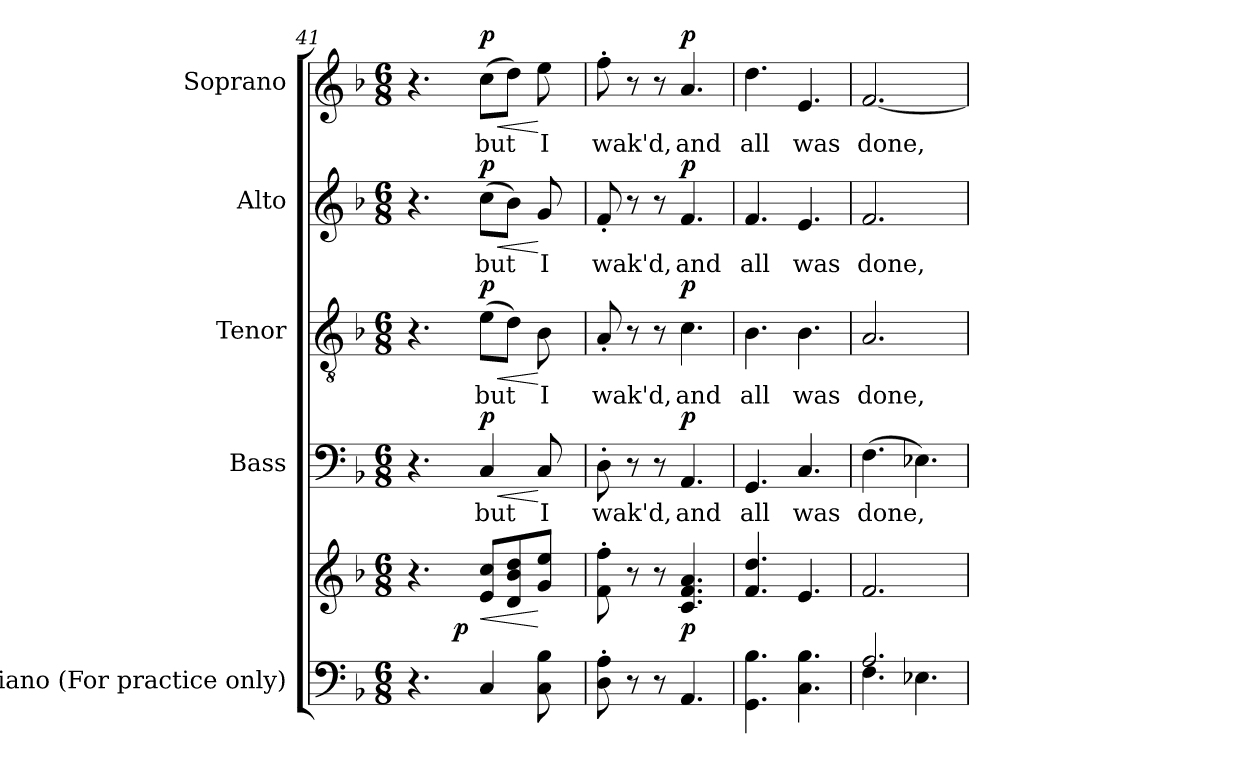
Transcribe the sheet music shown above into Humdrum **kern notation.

**kern	**kern	**dynam	**kern	**text	**dynam	**kern	**text	**dynam	**kern	**text	**dynam	**kern	**text	**dynam
*part5	*part5	*part5	*part4	*part4	*part4	*part3	*part3	*part3	*part2	*part2	*part2	*part1	*part1	*part1
*staff6	*staff5	*staff5/6	*staff4	*staff4	*staff4	*staff3	*staff3	*staff3	*staff2	*staff2	*staff2	*staff1	*staff1	*staff1
*I"Piano (For  practice  only)	*	*	*I"Bass	*	*	*I"Tenor	*	*	*I"Alto	*	*	*I"Soprano	*	*
*I'Pno.	*	*	*I'B.	*	*	*I'T.	*	*	*I'A.	*	*	*I'S.	*	*
*clefF4	*clefG2	*	*clefF4	*	*	*clefGv2	*	*	*clefG2	*	*	*clefG2	*	*
*	*	*	*	*	*	*ITrd7c12	*	*	*	*	*	*	*	*
*k[b-]	*k[b-]	*	*k[b-]	*	*	*k[b-]	*	*	*k[b-]	*	*	*k[b-]	*	*
*F:	*F:	*	*F:	*	*	*F:	*	*	*F:	*	*	*F:	*	*
*M6/8	*M6/8	*	*M6/8	*	*	*M6/8	*	*	*M6/8	*	*	*M6/8	*	*
=41	=41	=41	=41	=41	=41	=41	=41	=41	=41	=41	=41	=41	=41	=41
*	*^	*	*	*	*	*	*	*	*	*	*	*	*	*
4.r	4.r	4ryy	.	4.r	.	.	4.r	.	.	4.r	.	.	4.r	.	.
.	.	256.ryy	.	.	.	.	.	.	.	.	.	.	.	.	.
.	.	4ryy	p	.	.	.	.	.	.	.	.	.	.	.	.
!	!	!	!LO:HP:b	!	!	!	!	!	!	!	!	!	!	!	!
!	!	!	!	!	!LO:LY:b:color=#000000	!LO:HP:b	!	!	!	!	!	!	!	!	!
!	!	!	!	!	!	!	!	!LO:LY:b:color=#000000	!LO:HP:b	!	!	!	!	!	!
!	!	!	!	!	!	!	!	!	!	!	!LO:LY:b:color=#000000	!LO:HP:b	!	!	!
!	!	!	!	!	!	!	!	!	!	!	!	!	!	!LO:LY:b:color=#000000	!LO:HP:b
4Ci/	8ei/ 8cciL	.	<	4Ci/	but	< p	(8Ei\L	but	< p	(8cci\L	but	< p	(8cci\L	but	< p
.	8di/ 8b-i 8ddi	.	.	.	.	.	8Di\J)	.	.	8b-i\J)	.	.	8ddi\J)	.	.
.	.	8ryy	.	.	.	.	.	.	.	.	.	.	.	.	.
!	!	!	!	!	!LO:LY:b:color=#000000	!	!	!	!	!	!	!	!	!	!
!	!	!	!	!	!	!	!	!LO:LY:b:color=#000000	!	!	!	!	!	!	!
!	!	!	!	!	!	!	!	!	!	!	!LO:LY:b:color=#000000	!	!	!	!
!	!	!	!	!	!	!	!	!	!	!	!	!	!	!LO:LY:b:color=#000000	!
8Ci\ 8B-i	8gi/ 8eeiJ	.	[	8Ci/	I	[	8BB-i\	I	[	8gi/	I	[	8eei\	I	[
.	.	16ryy	.	.	.	.	.	.	.	.	.	.	.	.	.
.	.	32ryy	.	.	.	.	.	.	.	.	.	.	.	.	.
.	.	64ryy	.	.	.	.	.	.	.	.	.	.	.	.	.
.	.	128ryy	.	.	.	.	.	.	.	.	.	.	.	.	.
.	.	512ryy	.	.	.	.	.	.	.	.	.	.	.	.	.
*	*v	*v	*	*	*	*	*	*	*	*	*	*	*	*	*
!!LO:LB:g=z
=42	=42	=42	=42	=42	=42	=42	=42	=42	=42	=42	=42	=42	=42	=42
*	*^	*	*	*	*	*	*	*	*	*	*	*	*	*
!	!	!	!	!	!LO:LY:b:color=#000000	!	!	!	!	!	!	!	!	!	!
*	*v	*v	*	*	*	*	*	*	*	*	*	*	*	*	*
*	*^	*	*	*	*	*	*	*	*	*	*	*	*	*
!	!	!	!	!	!	!	!	!LO:LY:b:color=#000000	!	!	!	!	!	!	!
*	*v	*v	*	*	*	*	*	*	*	*	*	*	*	*	*
*	*^	*	*	*	*	*	*	*	*	*	*	*	*	*
!	!	!	!	!	!	!	!	!	!	!	!LO:LY:b:color=#000000	!	!	!	!
*	*v	*v	*	*	*	*	*	*	*	*	*	*	*	*	*
*	*^	*	*	*	*	*	*	*	*	*	*	*	*	*
!	!	!	!	!	!	!	!	!	!	!	!	!	!	!LO:LY:b:color=#000000	!
*	*v	*v	*	*	*	*	*	*	*	*	*	*	*	*	*
8Di\' 8Ai'	8fi\' 8ffi'	.	8D'i\	wak'd,	.	8AA'i/	wak'd,	.	8f'i/	wak'd,	.	8ff'i\	wak'd,	.
8r	8r	.	8r	.	.	8r	.	.	8r	.	.	8r	.	.
8r	8r	.	8r	.	.	8r	.	.	8r	.	.	8r	.	.
!	!	!	!	!LO:LY:b:color=#000000	!	!	!	!	!	!	!	!	!	!
!	!	!	!	!	!	!	!LO:LY:b:color=#000000	!	!	!	!	!	!	!
!	!	!	!	!	!	!	!	!	!	!LO:LY:b:color=#000000	!	!	!	!
!	!	!	!	!	!	!	!	!	!	!	!	!	!LO:LY:b:color=#000000	!
4.AAi/	4.ci/ 4.fi 4.ai	p	4.AAi/	and	p	4.Ci\	and	p	4.fi/	and	p	4.ai/	and	p
=43	=43	=43	=43	=43	=43	=43	=43	=43	=43	=43	=43	=43	=43	=43
!	!	!	!	!LO:LY:b:color=#000000	!	!	!	!	!	!	!	!	!	!
!	!	!	!	!	!	!	!LO:LY:b:color=#000000	!	!	!	!	!	!	!
!	!	!	!	!	!	!	!	!	!	!LO:LY:b:color=#000000	!	!	!	!
!	!	!	!	!	!	!	!	!	!	!	!	!	!LO:LY:b:color=#000000	!
4.GGi\ 4.B-i	4.fi/ 4.ddi	.	4.GGi/	all	.	4.BB-i\	all	.	4.fi/	all	.	4.ddi\	all	.
!	!	!	!	!LO:LY:b:color=#000000	!	!	!	!	!	!	!	!	!	!
!	!	!	!	!	!	!	!LO:LY:b:color=#000000	!	!	!	!	!	!	!
!	!	!	!	!	!	!	!	!	!	!LO:LY:b:color=#000000	!	!	!	!
!	!	!	!	!	!	!	!	!	!	!	!	!	!LO:LY:b:color=#000000	!
4.Ci\ 4.B-i	4.ei/	.	4.Ci/	was	.	4.BB-i\	was	.	4.ei/	was	.	4.ei/	was	.
=44	=44	=44	=44	=44	=44	=44	=44	=44	=44	=44	=44	=44	=44	=44
*^	*	*	*	*	*	*	*	*	*	*	*	*	*	*
!	!	!	!	!	!LO:LY:b:color=#000000	!	!	!	!	!	!	!	!	!	!
!	!	!	!	!	!	!	!	!LO:LY:b:color=#000000	!	!	!	!	!	!	!
!	!	!	!	!	!	!	!	!	!	!	!LO:LY:b:color=#000000	!	!	!	!
!	!	!	!	!	!	!	!	!	!	!	!	!	!	!LO:LY:b:color=#000000	!
2.Ai/	4.Fi\	2.fi/	.	(4.Fi\	done,	.	2.AAi/	done,	.	2.fi/	done,	.	[2.fi/	done,	.
.	4.E-Xi\	.	.	4.E-Xi\)	.	.	.	.	.	.	.	.	.	.	.
*v	*v	*	*	*	*	*	*	*	*	*	*	*	*	*	*
=	=	=	=	=	=	=	=	=	=	=	=	=	=	=
*-	*-	*-	*-	*-	*-	*-	*-	*-	*-	*-	*-	*-	*-	*-
